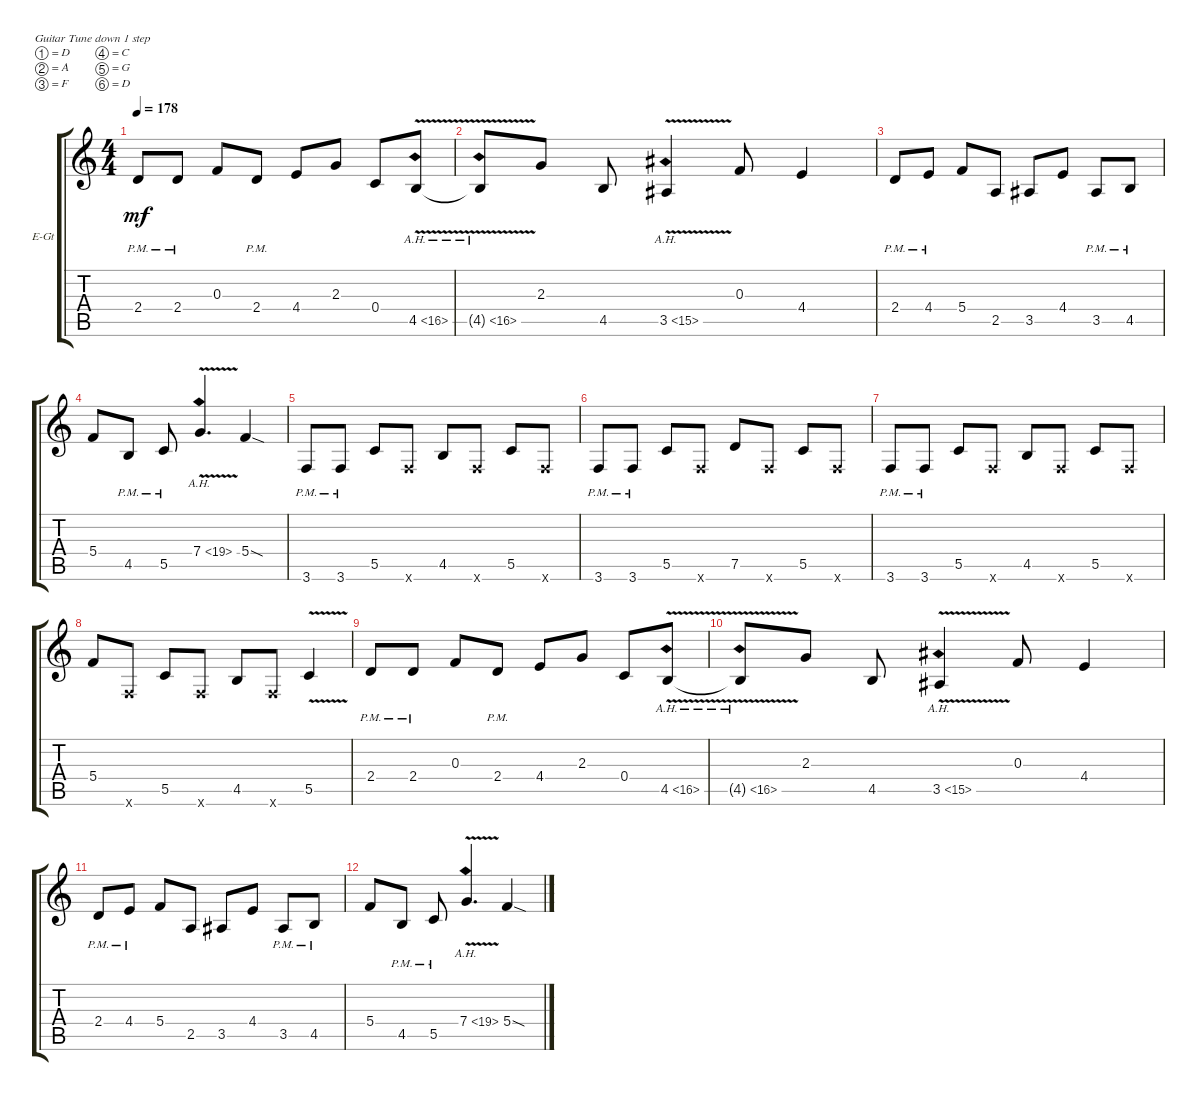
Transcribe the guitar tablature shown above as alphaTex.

\defaultSystemsLayout 4
\bracketExtendMode groupsimilarinstruments
\firstSystemTrackNameOrientation horizontal
\otherSystemsTrackNameOrientation horizontal
\track ("Rithm Guitar 2" "E-Gt") {instrument distortionguitar}
\staff {score tabs}
\tuning (D4 A3 F3 C3 G2 D2)
\ts (4 4)
\tempo 178
\clef g2
\scale
0.333333
\ks c
2.4{pm}.8{dy mf} 2.4{pm}.8 0.3.8 2.4{pm}.8 4.4.8 2.3.8 0.4.8 4.5{ah 12 v}.8 |
\scale
0.333333 4.5{ah 12 v t}.8 2.3.8 4.5.8 3.5{ah 12 v}.4 0.3.8 4.4.4 |
\scale
0.333333 2.4{pm}.8 4.4{pm}.8 5.4.8 2.5.8 3.5.8 4.4.8 3.5{pm}.8 4.5{pm}.8 |
\scale
0.333333 5.4.8 4.5{pm}.8 5.5{pm}.8 7.4{ah 12 v}.4{d} 5.4{sod}.4 |
\scale
0.333333 3.6{pm}.8 3.6{pm}.8 5.5.8 3.6{x}.8 4.5.8 3.6{x}.8 5.5.8 3.6{x}.8 |
\scale
0.333333 3.6{pm}.8 3.6{pm}.8 5.5.8 3.6{x}.8 7.5.8 3.6{x}.8 5.5.8 3.6{x}.8 |
\scale
0.333333 3.6{pm}.8 3.6{pm}.8 5.5.8 3.6{x}.8 4.5.8 3.6{x}.8 5.5.8 3.6{x}.8 |
\scale
0.333333 5.4.8 3.6{x}.8 5.5.8 3.6{x}.8 4.5.8 3.6{x}.8 5.5{v}.4 |
\scale
0.333333 2.4{pm}.8 2.4{pm}.8 0.3.8 2.4{pm}.8 4.4.8 2.3.8 0.4.8 4.5{ah 12 v}.8 |
\scale
0.333333 4.5{ah 12 v t}.8 2.3.8 4.5.8 3.5{ah 12 v}.4 0.3.8 4.4.4 |
\scale
0.333333 2.4{pm}.8 4.4{pm}.8 5.4.8 2.5.8 3.5.8 4.4.8 3.5{pm}.8 4.5{pm}.8 |
\scale
0.333333 5.4.8 4.5{pm}.8 5.5{pm}.8 7.4{ah 12 v}.4{d} 5.4{sod}.4 |
\scale
0.333333 |
\scale
0.333333 |
\scale
0.333333 |
\scale
0.333333
